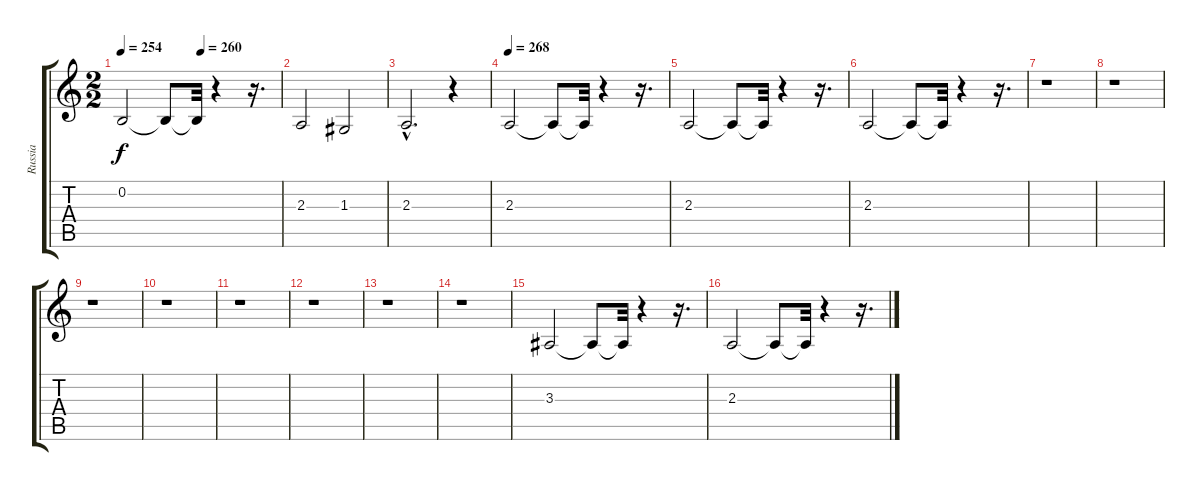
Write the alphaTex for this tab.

\track ("Russia" "Russia") {instrument tremolostrings}
\staff {score tabs}
\tuning (E4 B3 G3 D3 A2 E2) {hide}
\ts (2 2)
\tempo 254
\tempo (260 0.5)
\clef g2
\ks c
0.2.2{dy f} 0.2{t}.8 0.2{t}.32 r.4 r.16{d} |
2.3.2 1.3.2 |
2.3{hac}.2{d} r.4 |
\tempo 268
2.3.2 2.3{t}.8 2.3{t}.32 r.4 r.16{d} |
2.3.2 2.3{t}.8 2.3{t}.32 r.4 r.16{d} |
2.3.2 2.3{t}.8 2.3{t}.32 r.4 r.16{d} |
r.1 |
r.1 |
r.1 |
r.1 |
r.1 |
r.1 |
r.1 |
r.1 |
3.3.2 3.3{t}.8 3.3{t}.32 r.4 r.16{d} |
2.3.2 2.3{t}.8 2.3{t}.32 r.4 r.16{d}
